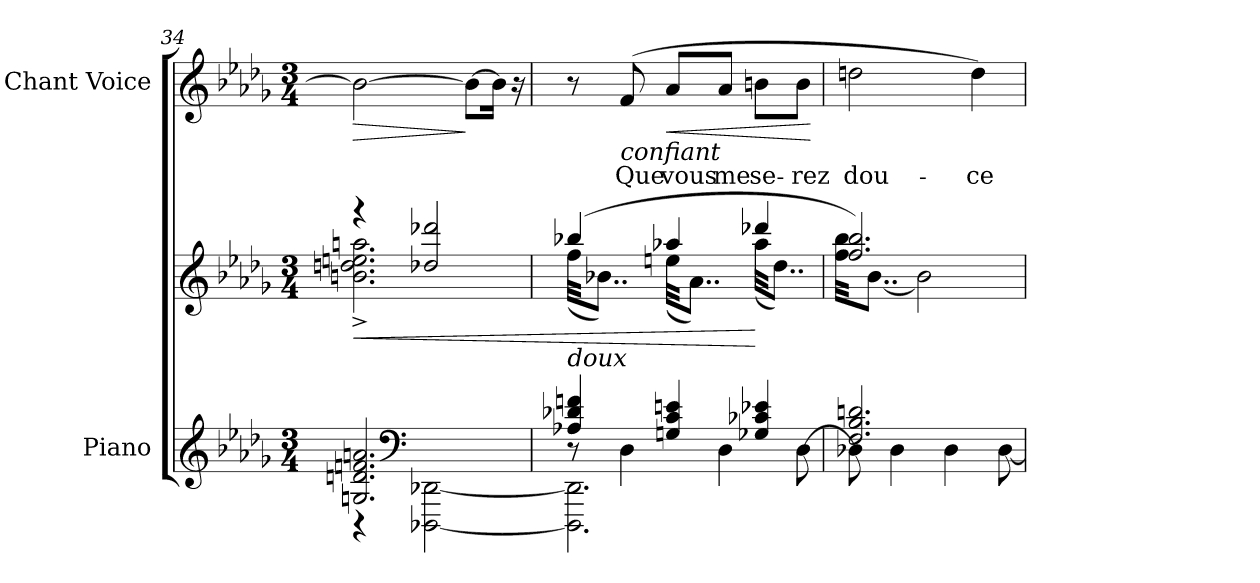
**kern	**kern	**dynam	**kern	**text	**dynam
*part2	*part2	*part2	*part1	*part1	*part1
*staff3	*staff2	*staff2/3	*staff1	*staff1	*staff1
*I"Piano	*	*	*I"Chant Voice	*	*
*I'Pno	*	*	*	*	*
*clefG2	*clefG2	*	*clefG2	*	*
*k[b-e-a-d-g-]	*k[b-e-a-d-g-]	*	*k[b-e-a-d-g-]	*	*
*M3/4	*M3/4	*	*M3/4	*	*
=34	=34	=34	=34	=34	=34
*^	*	*	*	*	*
!	!	!	!LO:HP:b	!	!	!LO:HP:b
*	*	*^	*	*	*	*
2.Gn/ 2.dn/ 2.fn/ 2.an/	4r	4r	2.bn\^ 2.ddn\^ 2.een\^ 2.aan\^	<	2bn\_	.	>
*clefF4	*	*	*	*	*	*	*
.	[2DDD-X\ [2DD-X\	2dd-X/ 2ddd-X/	.	.	.	.	.
.	.	.	.	.	8b\L_	.	]
.	.	.	.	.	16b\Jk]	.	.
.	.	.	.	.	16r	.	.
!!LO:LB:g=z
=35	=35	=35	=35	=35	=35	=35	=35
*	*^	*	*	*	*	*	*
!	!	!	!LO:TX:b:i:t=doux	!	!	!	!	!
4A-X/ 4d-X/ 4fn/	2.DDD-\] 2.DD-\]	8r	(4bb-X/	(>32ff\KKL	.	8r	.	.
.	.	.	.	8..b-X\J)	.	.	.	.
!	!	!	!	!	!	!LO:TX:b:i:t=confiant	!	!
!	!	!	!	!	!	!	!LO:LY:b	!
.	.	4D-\	.	.	.	(8f/	Que	.
!	!	!	!	!	!	!	!LO:LY:b	!LO:HP:b
4Gn/ 4c/ 4en/	.	.	4aa-X/	(>32een\KKL	.	8a-/L	vous	<
.	.	.	.	8..a-\J)	.	.	.	.
!	!	!	!	!	!	!	!LO:LY:b	!
.	.	4D-\	.	.	.	8a-/J	me	.
!	!	!	!	!	!	!	!LO:LY:b	!
4G-X/ 4c-X/ 4e-X/	.	.	4ddd-X/	(>32aa-\KKL	[	8bn\L	se-	.
.	.	.	.	8..dd-\J)	.	.	.	.
!	!	!	!	!	!	!	!LO:LY:b	!
.	.	[8D-\	.	.	.	8b\J	-rez	.
*v	*v	*v	*	*	*	*	*	*
*	*v	*v	*	*	*	*
.	.	.	.	.	[
=36	=36	=36	=36	=36	=36
*^	*^	*	*	*	*
!	!	!	!	!	!	!LO:LY:b	!
2.F/ 2.B-/ 2.dn/	8D-X\]	2.ff/ 2.bb-/)	32ff\ 32bb-\KKL	.	2ddn\	dou-	.
.	.	.	[8..b-\J	.	.	.	.
.	4D-\	.	.	.	.	.	.
.	.	.	2b-\]	.	.	.	.
.	4D-\	.	.	.	.	.	.
!	!	!	!	!	!	!LO:LY:b	!
.	.	.	.	.	4dd\)	-ce	.
.	[8D-\	.	.	.	.	.	.
*v	*v	*	*	*	*	*	*
*	*v	*v	*	*	*	*
=	=	=	=	=	=
*-	*-	*-	*-	*-	*-
